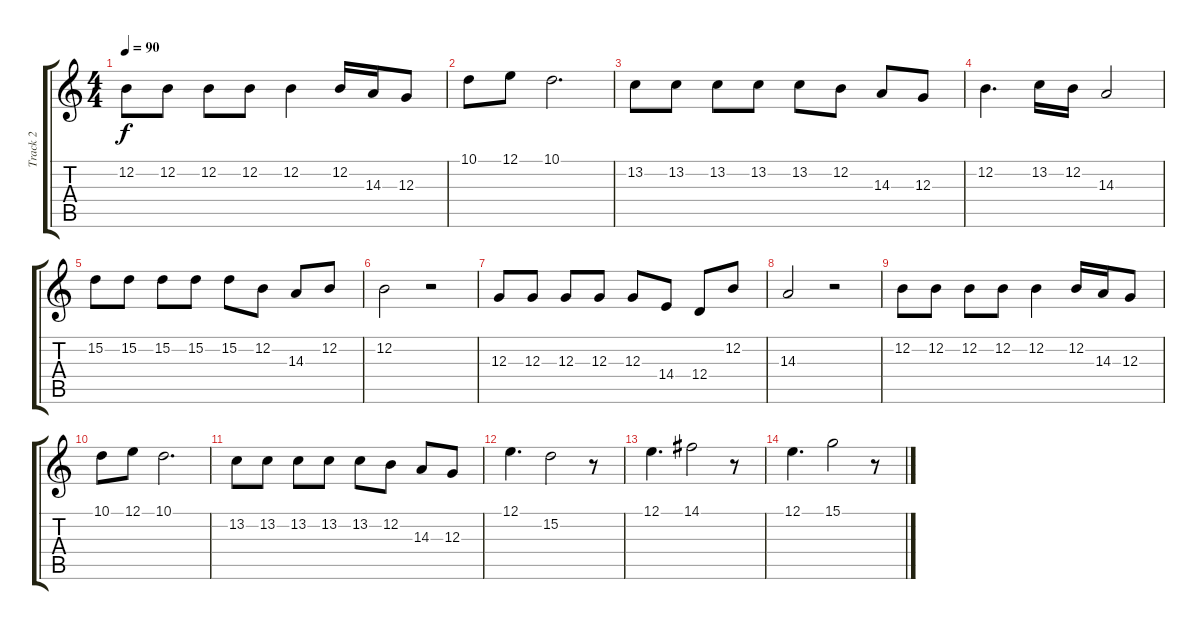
\track ("Track 2" "Track 2") {instrument trumpet}
\staff {score tabs}
\tuning (E4 B3 G3 D3 A2 E2) {hide}
\ts (4 4)
\tempo 90
\clef g2
\ks c
12.2.8{dy f} 12.2.8 12.2.8 12.2.8 12.2.4 12.2.16 14.3.16 12.3.8 |
10.1.8 12.1.8 10.1.2{d} |
13.2.8 13.2.8 13.2.8 13.2.8 13.2.8 12.2.8 14.3.8 12.3.8 |
12.2.4{d} 13.2.16 12.2.16 14.3.2 |
15.2.8 15.2.8 15.2.8 15.2.8 15.2.8 12.2.8 14.3.8 12.2.8 |
12.2.2 r.2 |
12.3.8 12.3.8 12.3.8 12.3.8 12.3.8 14.4.8 12.4.8 12.2.8 |
14.3.2 r.2 |
12.2.8 12.2.8 12.2.8 12.2.8 12.2.4 12.2.16 14.3.16 12.3.8 |
10.1.8 12.1.8 10.1.2{d} |
13.2.8 13.2.8 13.2.8 13.2.8 13.2.8 12.2.8 14.3.8 12.3.8 |
12.1.4{d} 15.2.2 r.8 |
12.1.4{d} 14.1.2 r.8 |
12.1.4{d} 15.1.2 r.8
